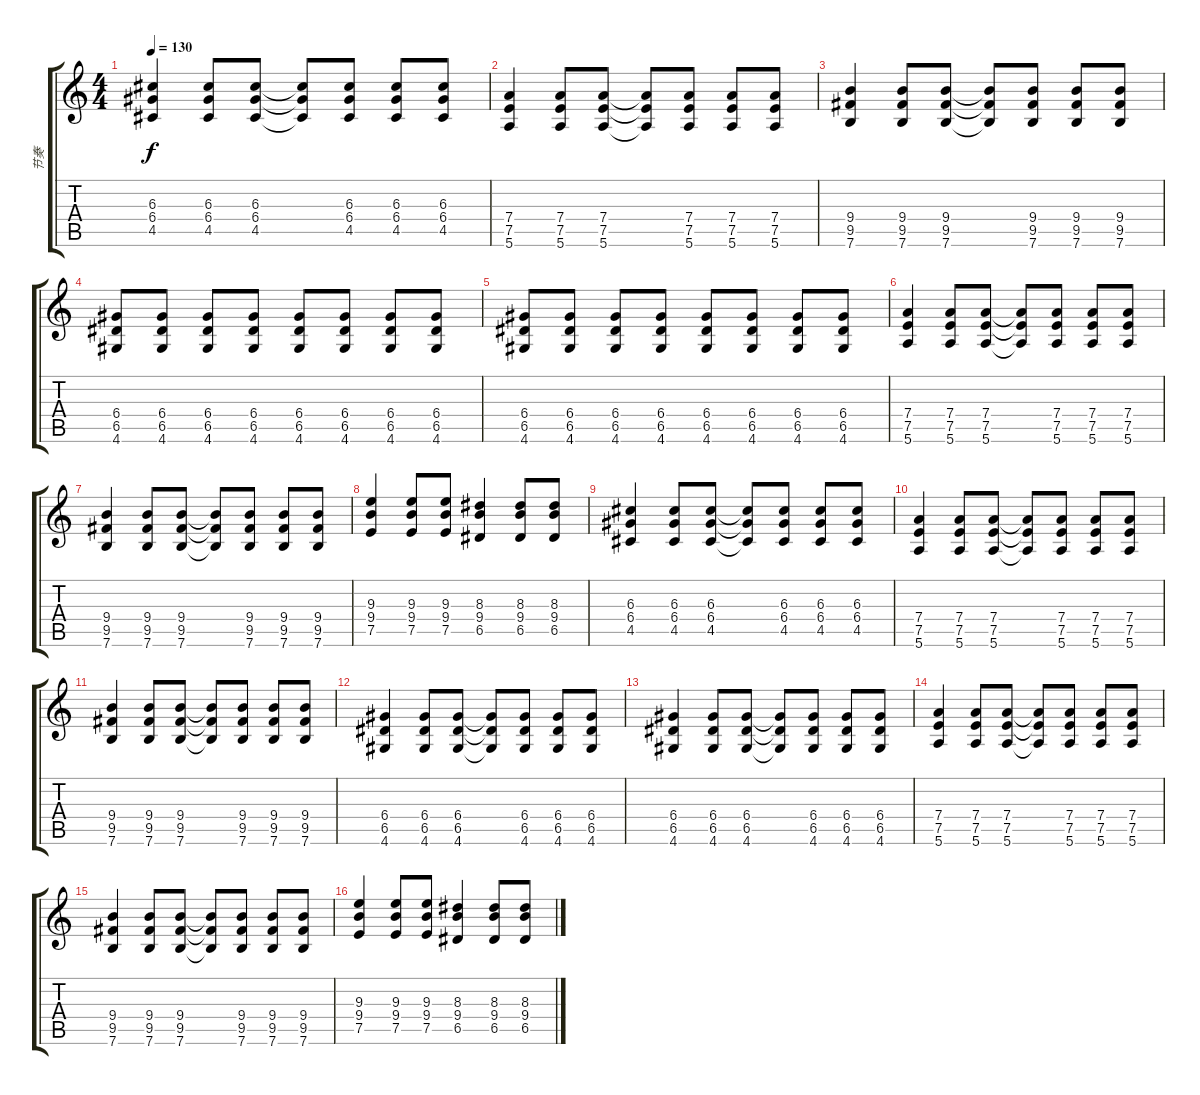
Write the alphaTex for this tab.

\track ("节奏" "节奏") {instrument overdrivenguitar}
\staff {score tabs}
\tuning (E4 B3 G3 D3 A2 E2) {hide}
\ts (4 4)
\tempo 130
\clef g2
\ks c
(6.3 6.4 4.5).4{dy f} (6.3 6.4 4.5).8 (6.3 6.4 4.5).8 (6.3{t} 6.4{t} 4.5{t}).8 (6.3 6.4 4.5).8 (6.3 6.4 4.5).8 (6.3 6.4 4.5).8 |
(7.4 7.5 5.6).4 (7.4 7.5 5.6).8 (7.4 7.5 5.6).8 (7.4{t} 7.5{t} 5.6{t}).8 (7.4 7.5 5.6).8 (7.4 7.5 5.6).8 (7.4 7.5 5.6).8 |
(9.4 9.5 7.6).4 (9.4 9.5 7.6).8 (9.4 9.5 7.6).8 (9.4{t} 9.5{t} 7.6{t}).8 (9.4 9.5 7.6).8 (9.4 9.5 7.6).8 (9.4 9.5 7.6).8 |
(6.4 6.5 4.6).8 (6.4 6.5 4.6).8 (6.4 6.5 4.6).8 (6.4 6.5 4.6).8 (6.4 6.5 4.6).8 (6.4 6.5 4.6).8 (6.4 6.5 4.6).8 (6.4 6.5 4.6).8 |
(6.4 6.5 4.6).8 (6.4 6.5 4.6).8 (6.4 6.5 4.6).8 (6.4 6.5 4.6).8 (6.4 6.5 4.6).8 (6.4 6.5 4.6).8 (6.4 6.5 4.6).8 (6.4 6.5 4.6).8 |
(7.4 7.5 5.6).4 (7.4 7.5 5.6).8 (7.4 7.5 5.6).8 (7.4{t} 7.5{t} 5.6{t}).8 (7.4 7.5 5.6).8 (7.4 7.5 5.6).8 (7.4 7.5 5.6).8 |
(9.4 9.5 7.6).4 (9.4 9.5 7.6).8 (9.4 9.5 7.6).8 (9.4{t} 9.5{t} 7.6{t}).8 (9.4 9.5 7.6).8 (9.4 9.5 7.6).8 (9.4 9.5 7.6).8 |
(9.3 9.4 7.5).4 (9.3 9.4 7.5).8 (9.3 9.4 7.5).8 (8.3 9.4 6.5).4 (8.3 9.4 6.5).8 (8.3 9.4 6.5).8 |
(6.3 6.4 4.5).4 (6.3 6.4 4.5).8 (6.3 6.4 4.5).8 (6.3{t} 6.4{t} 4.5{t}).8 (6.3 6.4 4.5).8 (6.3 6.4 4.5).8 (6.3 6.4 4.5).8 |
(7.4 7.5 5.6).4 (7.4 7.5 5.6).8 (7.4 7.5 5.6).8 (7.4{t} 7.5{t} 5.6{t}).8 (7.4 7.5 5.6).8 (7.4 7.5 5.6).8 (7.4 7.5 5.6).8 |
(9.4 9.5 7.6).4 (9.4 9.5 7.6).8 (9.4 9.5 7.6).8 (9.4{t} 9.5{t} 7.6{t}).8 (9.4 9.5 7.6).8 (9.4 9.5 7.6).8 (9.4 9.5 7.6).8 |
(6.4 6.5 4.6).4 (6.4 6.5 4.6).8 (6.4 6.5 4.6).8 (6.4{t} 6.5{t} 4.6{t}).8 (6.4 6.5 4.6).8 (6.4 6.5 4.6).8 (6.4 6.5 4.6).8 |
(6.4 6.5 4.6).4 (6.4 6.5 4.6).8 (6.4 6.5 4.6).8 (6.4{t} 6.5{t} 4.6{t}).8 (6.4 6.5 4.6).8 (6.4 6.5 4.6).8 (6.4 6.5 4.6).8 |
(7.4 7.5 5.6).4 (7.4 7.5 5.6).8 (7.4 7.5 5.6).8 (7.4{t} 7.5{t} 5.6{t}).8 (7.4 7.5 5.6).8 (7.4 7.5 5.6).8 (7.4 7.5 5.6).8 |
(9.4 9.5 7.6).4 (9.4 9.5 7.6).8 (9.4 9.5 7.6).8 (9.4{t} 9.5{t} 7.6{t}).8 (9.4 9.5 7.6).8 (9.4 9.5 7.6).8 (9.4 9.5 7.6).8 |
(9.3 9.4 7.5).4 (9.3 9.4 7.5).8 (9.3 9.4 7.5).8 (8.3 9.4 6.5).4 (8.3 9.4 6.5).8 (8.3 9.4 6.5).8
